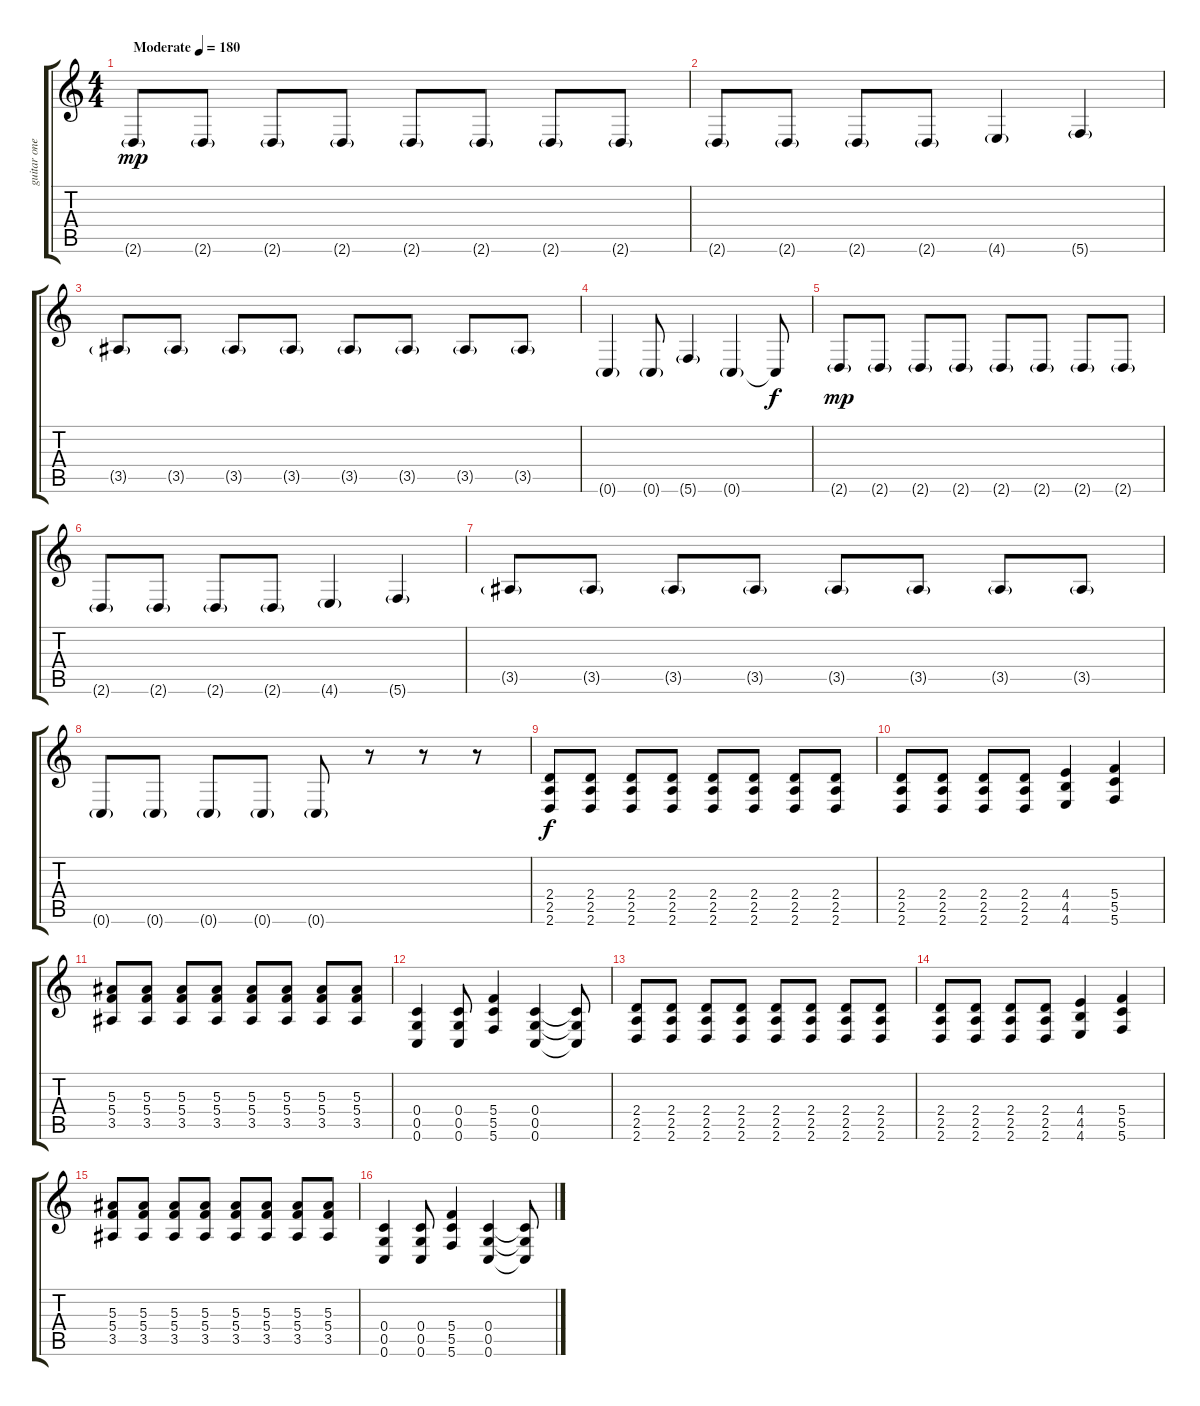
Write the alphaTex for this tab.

\track ("guitar one" "guitar one") {instrument overdrivenguitar}
\staff {score tabs}
\tuning (D4 A3 F3 C3 G2 C2) {hide}
\ts (4 4)
\tempo (180 "Moderate")
\clef g2
\ks c
2.6{g}.8{dy mp instrument overdrivenguitar} 2.6{g}.8 2.6{g}.8 2.6{g}.8 2.6{g}.8 2.6{g}.8 2.6{g}.8 2.6{g}.8 |
2.6{g}.8 2.6{g}.8 2.6{g}.8 2.6{g}.8 4.6{g}.4 5.6{g}.4 |
3.5{g}.8 3.5{g}.8 3.5{g}.8 3.5{g}.8 3.5{g}.8 3.5{g}.8 3.5{g}.8 3.5{g}.8 |
0.6{g}.4 0.6{g}.8 5.6{g}.4 0.6{g}.4 0.6{t}.8{dy f} |
2.6{g}.8{dy mp} 2.6{g}.8 2.6{g}.8 2.6{g}.8 2.6{g}.8 2.6{g}.8 2.6{g}.8 2.6{g}.8 |
2.6{g}.8 2.6{g}.8 2.6{g}.8 2.6{g}.8 4.6{g}.4 5.6{g}.4 |
3.5{g}.8 3.5{g}.8 3.5{g}.8 3.5{g}.8 3.5{g}.8 3.5{g}.8 3.5{g}.8 3.5{g}.8 |
0.6{g}.8 0.6{g}.8 0.6{g}.8 0.6{g}.8 0.6{g}.8 r.8 r.8 r.8 |
(2.4 2.5 2.6).8{dy f} (2.4 2.5 2.6).8 (2.4 2.5 2.6).8 (2.4 2.5 2.6).8 (2.4 2.5 2.6).8 (2.4 2.5 2.6).8 (2.4 2.5 2.6).8 (2.4 2.5 2.6).8 |
(2.4 2.5 2.6).8 (2.4 2.5 2.6).8 (2.4 2.5 2.6).8 (2.4 2.5 2.6).8 (4.4 4.5 4.6).4 (5.4 5.5 5.6).4 |
(5.3 5.4 3.5).8 (5.3 5.4 3.5).8 (5.3 5.4 3.5).8 (5.3 5.4 3.5).8 (5.3 5.4 3.5).8 (5.3 5.4 3.5).8 (5.3 5.4 3.5).8 (5.3 5.4 3.5).8 |
(0.4 0.5 0.6).4 (0.4 0.5 0.6).8 (5.4 5.5 5.6).4 (0.4 0.5 0.6).4 (0.4{t} 0.5{t} 0.6{t}).8 |
(2.4 2.5 2.6).8 (2.4 2.5 2.6).8 (2.4 2.5 2.6).8 (2.4 2.5 2.6).8 (2.4 2.5 2.6).8 (2.4 2.5 2.6).8 (2.4 2.5 2.6).8 (2.4 2.5 2.6).8 |
(2.4 2.5 2.6).8 (2.4 2.5 2.6).8 (2.4 2.5 2.6).8 (2.4 2.5 2.6).8 (4.4 4.5 4.6).4 (5.4 5.5 5.6).4 |
(5.3 5.4 3.5).8 (5.3 5.4 3.5).8 (5.3 5.4 3.5).8 (5.3 5.4 3.5).8 (5.3 5.4 3.5).8 (5.3 5.4 3.5).8 (5.3 5.4 3.5).8 (5.3 5.4 3.5).8 |
(0.4 0.5 0.6).4 (0.4 0.5 0.6).8 (5.4 5.5 5.6).4 (0.4 0.5 0.6).4 (0.4{t} 0.5{t} 0.6{t}).8
